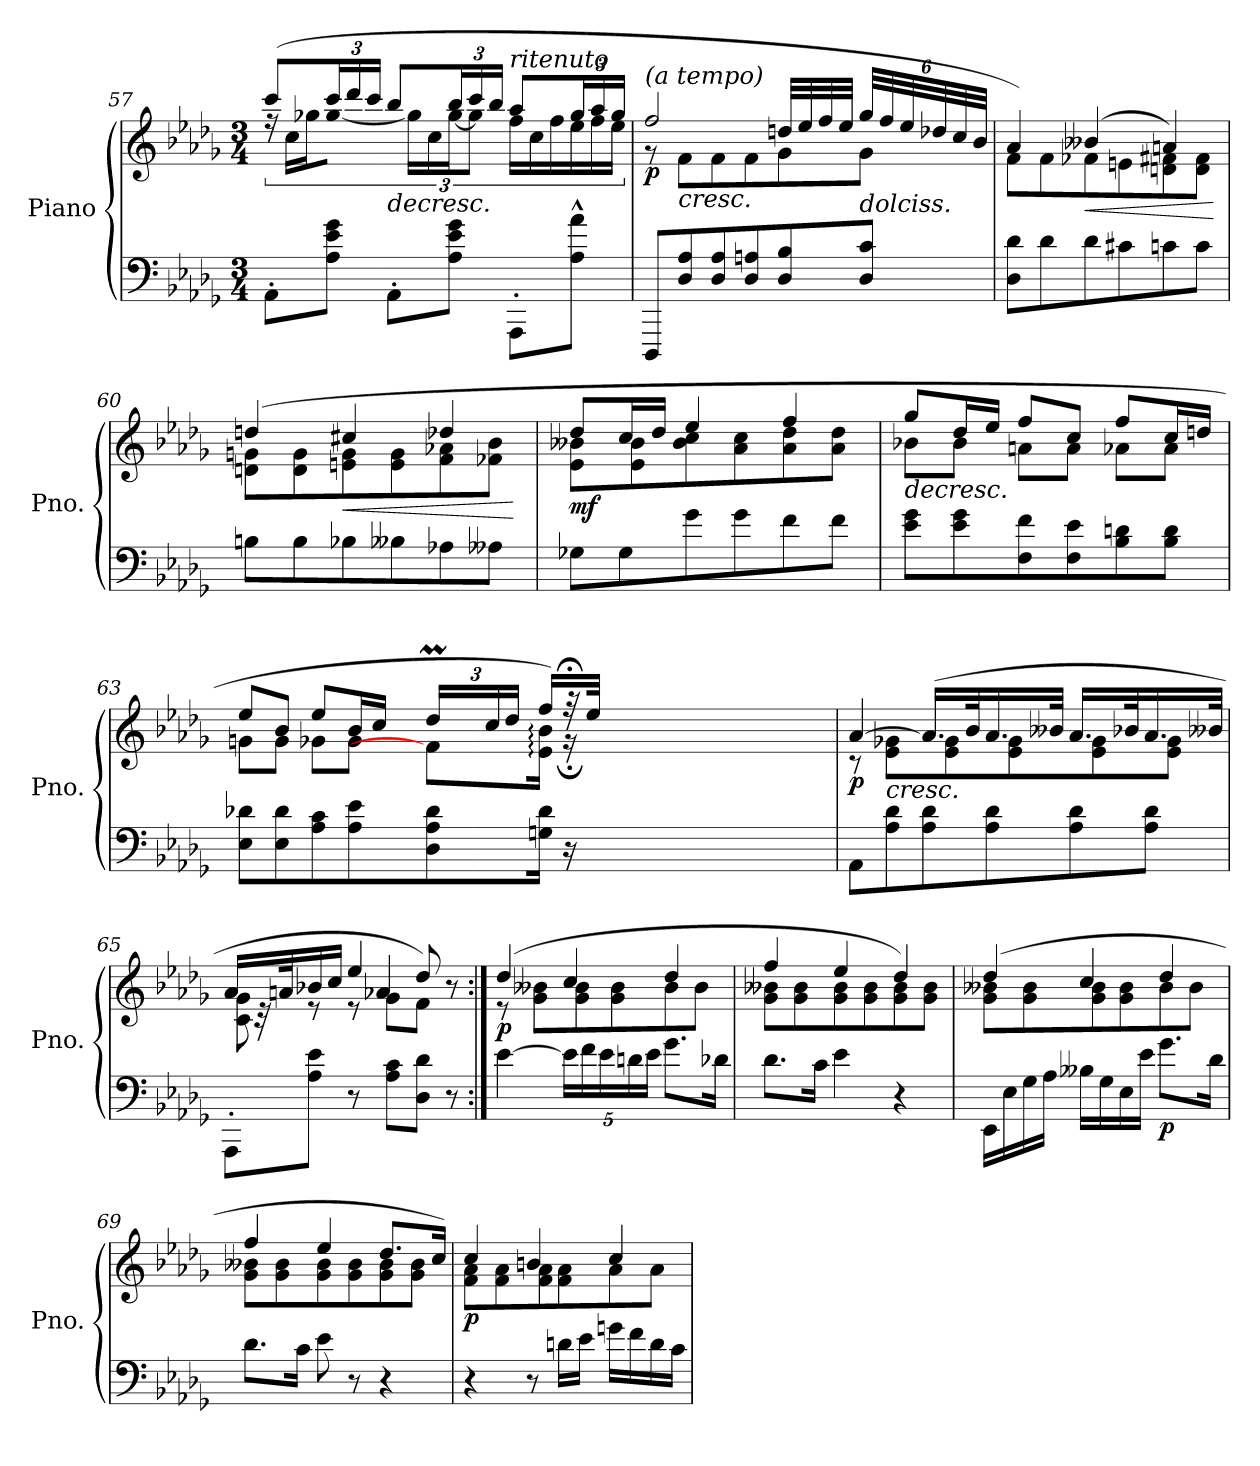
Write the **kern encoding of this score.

**kern	**kern	**dynam
*part1	*part1	*part1
*staff2	*staff1	*staff1/2
*I"Piano	*	*
*I'Pno.	*	*
*clefF4	*clefG2	*
*k[b-e-a-d-g-]	*k[b-e-a-d-g-]	*
*M3/4	*M3/4	*
=57	=57	=57
*	*^	*
8AA-'\L	(8ccc/L	24rff	.
.	.	24cc\LL	.
.	.	24gg-X\J	.
8A-\ 8e-\ 8g-\J	24ccc/L	[8gg-\J	.
.	24ddd-/	.	.
.	24ccc/JJ	.	.
!	!	!	!LO:HP:b
*	*	*Xtuplet	*
8AA-'\L	8bb-/L	24gg-\LL]	>
.	.	24cc\	.
.	.	[24gg-\J	.
8A-\ 8e-\ 8g-\J	24bb-/L	8gg-\J]	.
.	24ccc/	.	.
.	24bb-/JJ	.	.
*	*MM76	*	*
!	!LO:TX:a:i:t=ritenuto	!	!
8AAA-'\L	8aa-/L	24ff\LL	.
.	.	24cc\	.
.	.	24ff\	.
*	*MM72	*	*
8A-\^^ 8a-\^^J	24gg-/L	24ee-\	.
.	24aa-/	24ff\	.
.	24gg-/JJ	24ee-\JJ	.
=58	=58	=58	=58
*	*MM84	*	*
!	!LO:TX:a:i:t=(a tempo)	!	!
!	!	!	!LO:DY:b
8DDD-/L	2ff/	8r	p
!	!	!	!LO:HP:b
8D-/ 8A-/	.	8f\L	<
8D-/ 8A-/	.	8f\	.
8D-/ 8An/	.	8f\	.
*	*MM76	*	*
8D-/ 8B-/	32ddn/LLL	8g-\	.
.	32ee-/	.	.
.	32ff/	.	.
.	32ee-/JJJ	.	.
*	*tuplet	*	*
*	*MM68	*	*
!LO:TX:a:i:t=dolciss.	!	!	!
8D-/ 8c/J	48gg-/LLL	8g-\J	]
.	48ff/	.	.
.	48ee-/	.	.
.	48dd-X/	.	.
.	48cc/	.	.
.	48b-/JJJ	.	.
!!LO:LB:g=z	!!
=59	=59	=59	=59
*	*MM84	*	*
8D-\ 8d-\L	4a-/)	8f\L	.
8d-\	.	8f\	.
*	*MM80	*	*
!	!	!	!LO:HP:b
8d-\	(4b--X/	8f-X\	<
8c#X\	.	8en\	.
*	*MM76	*	*
8cn\	4an/)	8dn\ 8f#X\	.
8c\J	.	8d\ 8f#\J	.
*	*v	*v	*
.	.	[
=60	=60	=60
*	*MM84	*
*	*^	*
8Bn\L	(4ddn/	8dn\ 8gn\L	.
8B\	.	8d\ 8g\	.
!	!	!	!LO:HP:b
8B-X\	4cc#X/	8en\ 8g\	<
8B--X\	.	8e\ 8g\	.
8A-X\	4dd-X/	8f\ 8a-X\	.
8A--X\J	.	8f-X\ 8b-\J	.
*	*v	*v	*
.	.	[
=61	=61	=61
*	*^	*
!	!	!	!LO:DY:b
8G-X\L	8dd-/L	8e-\ 8b--X\L	mf
8G-\	16cc/L	8e-\ 8b--\	.
.	16dd-/JJ	.	.
8g-\	4ee-/	8b--\ 8cc\	.
8g-\	.	8a-\ 8cc\	.
8f\	4ff/	8a-\ 8dd-\	.
8f\J	.	8a-\ 8dd-\J	.
!!LO:LB:g=z	!!
=62	=62	=62	=62
!	!	!	!LO:HP:b
8e-\ 8g-\L	8gg-/L	8b-X\L	>
8e-\ 8g-\	16dd-/L	8b-\J	.
.	16ee-/JJ	.	.
8F\ 8f\	8ff/L	8an\L	.
8F\ 8e-\	8cc/J	8a\J	.
8B-\ 8dn\	8ff/L	8a-X\L	.
8B-\ 8d\J	16cc/L	8a-\J	.
.	16ddn/JJ	.	.
*	*v	*v	*
=63	=63	=63
*	*MM76	*
*	*^	*
*	*	*^	*
8E-\ 8d-X\L	8ee-/L	8gn\L	4.ryy	.
8E-\ 8d-\	8b-/J	8g\J	.	.
*	*MM72	*	*	*
8A-\ 8c\	8ee-/L	8g-X\L	.	.
*	*MM68	*	*	*
8A-\ 8e-\	16b-/L	8g-\J	16.ryy	.
.	16cc/JJ	.	.	.
.	.	.	[32fLLLyy	.
*	*	*	*Xtuplet	*
*	*MM36	*	*	*
!	!	!	!LO:N:vis=64	!
8D-\ 8A-\ 8d-\	24dd-:M/LL	8f\L]	640%9dd-!Lyy	.
!	!	!	!LO:N:vis=64	!
.	.	.	640%9ee-!yy	.
!	!	!	!LO:N:vis=64	!
.	.	.	640%9dd-!JJJJyy	.
.	24cc/	.	.	.
.	.	.	36.ryy	.
.	24dd-/JJ	.	.	.
.	.	.	1920ryy	.
!	!	!	!LO:N:vis=64	!
.	.	.	640%9ryy	.
!	!	!	!LO:N:vis=64	!
.	.	.	640%9e-!LLLLyy	.
.	.	.	[384%5b-!JJJJyy	.
16Gn\ 16d-\Jk	16ff/LL)	16e-\: 16b-\:Jk	.	.
.	.	.	8rffyy	.
*	*MM20	*	*	*
16r	32r;<	16r;	.	.
*	*MM80	*	*	*
.	32ee-/JJk	.	.	.
640ryy	640ryy	640ryy	.	[
.	.	.	960b-!yy]	.
=64	=64	=64	=64	=64
!	!	!	!	!LO:DY:b
*	*	*v	*v	*
8AA-\L	[4a-/	8r	p
!	!	!	!LO:HP:b
8A-\ 8d-\	.	8e-\ 8g-X\L	<
8A-\ 8d-\	(16.a-/LL]	8e-\ 8g-\	.
.	32b-/K	.	.
8A-\ 8d-\	16.a-/	8e-\ 8g-\	.
.	32b--X/JJk	.	.
8A-\ 8d-\	16.a-/LL	8e-\ 8g-\	.
.	32b-X/K	.	.
8A-\ 8d-\J	16.a-/	8e-\ 8g-\J	.
.	32b--X/JJk	.	.
*	*v	*v	*
.	.	]
!!LO:PB:g=z
=65	=65	=65
*	*^	*
*	*	*^	*
8AAA-'\L	16a-/LL	8c\ 8g-\	4.ryy	.
.	32rc	.	.	.
.	32an/K	.	.	.
8A-\ 8e-\J	16b-X/	8r	.	.
.	16cc/JJ	.	.	.
*	*MM76	*	*	*
8r	4ee-/	8r	.	.
8A-\ 8c\L	.	8g-\L	4a-X/	.
*	*MM72	*	*	*
8D-\ 8d-\J	8dd-/)	8f\J	.	.
8r	8r	8rffyy	8reyy	.
*	*v	*v	*v	*
=66:|!	=66:|!	=66:|!
*	*MM80	*
*	*^	*
*	*	*^	*
!	!	!	!	!LO:DY:b
*	*	*v	*v	*
[4e-\	(4dd-/	8r	p
.	.	8g-\ 8b--X\L	.
20e-\LL]	4cc/	8g-\ 8b--\	.
20f\	.	.	.
20e-\	.	.	.
.	.	8g-\ 8b--\	.
20dn\	.	.	.
20e-\JJ	.	.	.
8.g-\L	4dd-/	8b--\	.
.	.	8b--\J	.
16d-X\Jk	.	.	.
=67	=67	=67	=67
8.d-\L	4ff/	8g-\ 8b--X\L	.
.	.	8g-\ 8b--\	.
16c\Jk	.	.	.
4e-\	4ee-/	8g-\ 8b--\	.
.	.	8g-\ 8b--\	.
4r	4dd-/)	8g-\ 8b--\	.
.	.	8g-\ 8b--\J	.
!!LO:LB:g=z	!!
=68	=68	=68	=68
16EE-\LL	(4dd-/	8g-\ 8b--X\L	.
16E-\	.	.	.
16G-\	.	8g-\ 8b--\	.
16A-\JJ	.	.	.
16B--X\LL	4cc/	8g-\ 8b--\	.
16G-\	.	.	.
16E-\	.	8g-\ 8b--\	.
16e-\JJ	.	.	.
*	*MM76	*	*
!	!	!	!LO:DY:n=1:b=2
8.g-\L	4dd-/	8b--\	[ p
.	.	8b--\J	.
16d-\Jk	.	.	.
=69	=69	=69	=69
*	*MM80	*	*
8.d-\L	4ff/	8g-\ 8b--X\L	.
.	.	8g-\ 8b--\	.
16c\Jk	.	.	.
8e-\	4ee-/	8g-\ 8b--\	.
8r	.	8g-\ 8b--\	.
*	*MM76	*	*
4r	8.dd-/L	8g-\ 8b--\	.
.	.	8g-\ 8b--\J	.
.	16cc/Jk)	.	.
=70	=70	=70	=70
*	*MM80	*	*
!	!	!	!LO:DY:b
4r	4cc/	8f\ 8a-\L	p
.	.	8f\ 8a-\	.
8r	4bn/	8f\ 8a-\	.
16dn\LL	.	8f\ 8a-\	.
16e-\JJ	.	.	.
16gn\LL	4cc/	8a-\	.
16f\	.	.	.
16d\	.	8a-\J	.
16c\JJ	.	.	.
*	*v	*v	*
=	=	=
*-	*-	*-
